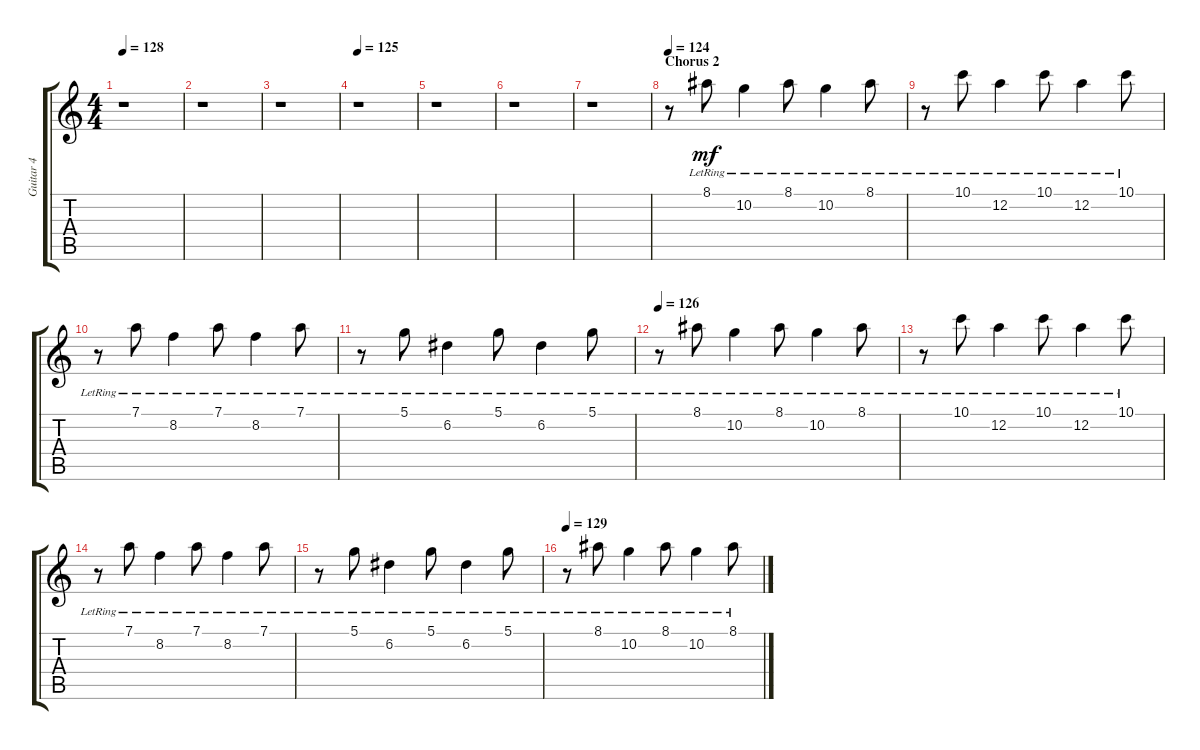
\track ("Guitar 4" "Guitar 4") {instrument acousticguitarsteel}
\staff {score tabs}
\tuning (D4 A3 F3 C3 G2 C2) {hide}
\ts (4 4)
\tempo 128
\clef g2
\ks c
r.1{dy mf} |
r.1 |
r.1 |
\tempo 125
r.1 |
r.1 |
r.1 |
r.1 |
\section ("" "Chorus 2")
\tempo 124
r.8 8.1{lr}.8 10.2{lr}.4 8.1{lr}.8 10.2{lr}.4 8.1{lr}.8 |
r.8 10.1{lr}.8 12.2{lr}.4 10.1{lr}.8 12.2{lr}.4 10.1{lr}.8 |
r.8 7.1{lr}.8 8.2{lr}.4 7.1{lr}.8 8.2{lr}.4 7.1{lr}.8 |
r.8 5.1{lr}.8 6.2{lr}.4 5.1{lr}.8 6.2{lr}.4 5.1{lr}.8 |
\tempo 126
r.8 8.1{lr}.8 10.2{lr}.4 8.1{lr}.8 10.2{lr}.4 8.1{lr}.8 |
r.8 10.1{lr}.8 12.2{lr}.4 10.1{lr}.8 12.2{lr}.4 10.1{lr}.8 |
r.8 7.1{lr}.8 8.2{lr}.4 7.1{lr}.8 8.2{lr}.4 7.1{lr}.8 |
r.8 5.1{lr}.8 6.2{lr}.4 5.1{lr}.8 6.2{lr}.4 5.1{lr}.8 |
\tempo 129
r.8 8.1{lr}.8 10.2{lr}.4 8.1{lr}.8 10.2{lr}.4 8.1{lr}.8
